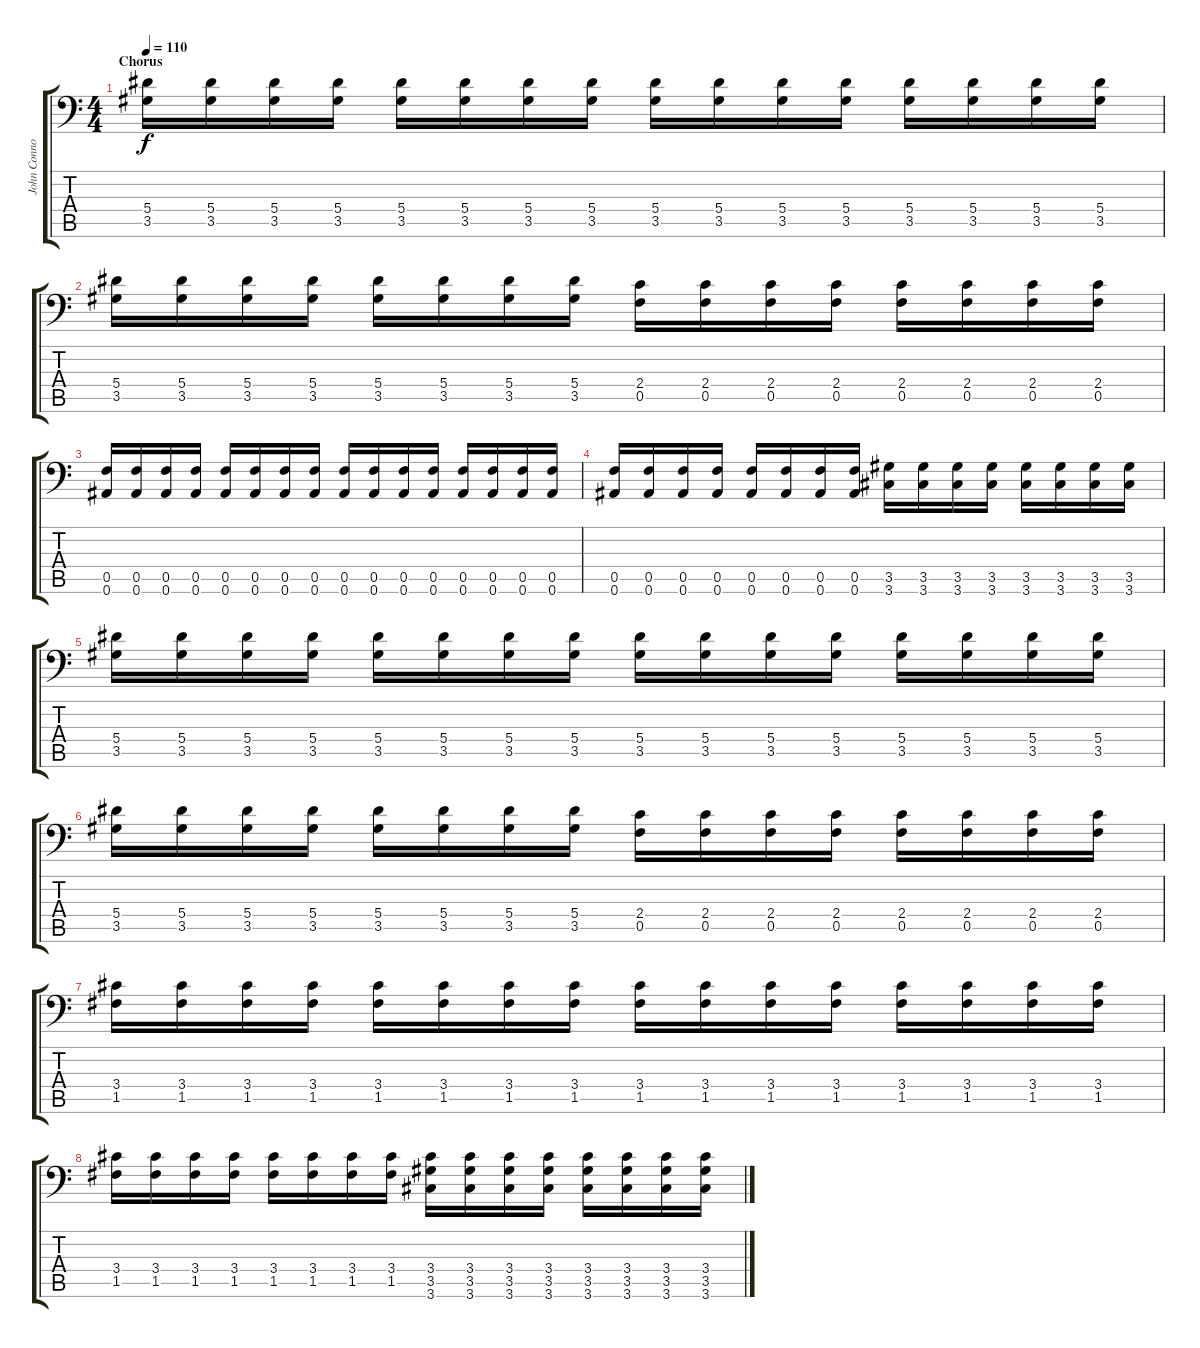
\track ("John Connolly" "John Conno") {instrument overdrivenguitar}
\staff {score tabs}
\tuning (C4 G3 Eb3 Bb2 F2 Bb1) {hide}
\ts (4 4)
\section ("" "Chorus")
\tempo 110
\clef f4
\ks c
(5.4 3.5).16{dy f volume 16 balance 8} (5.4 3.5).16 (5.4 3.5).16 (5.4 3.5).16 (5.4 3.5).16 (5.4 3.5).16 (5.4 3.5).16 (5.4 3.5).16 (5.4 3.5).16 (5.4 3.5).16 (5.4 3.5).16 (5.4 3.5).16 (5.4 3.5).16 (5.4 3.5).16 (5.4 3.5).16 (5.4 3.5).16 |
(5.4 3.5).16 (5.4 3.5).16 (5.4 3.5).16 (5.4 3.5).16 (5.4 3.5).16 (5.4 3.5).16 (5.4 3.5).16 (5.4 3.5).16 (2.4 0.5).16 (2.4 0.5).16 (2.4 0.5).16 (2.4 0.5).16 (2.4 0.5).16 (2.4 0.5).16 (2.4 0.5).16 (2.4 0.5).16 |
(0.5 0.6).16 (0.5 0.6).16 (0.5 0.6).16 (0.5 0.6).16 (0.5 0.6).16 (0.5 0.6).16 (0.5 0.6).16 (0.5 0.6).16 (0.5 0.6).16 (0.5 0.6).16 (0.5 0.6).16 (0.5 0.6).16 (0.5 0.6).16 (0.5 0.6).16 (0.5 0.6).16 (0.5 0.6).16 |
(0.5 0.6).16 (0.5 0.6).16 (0.5 0.6).16 (0.5 0.6).16 (0.5 0.6).16 (0.5 0.6).16 (0.5 0.6).16 (0.5 0.6).16 (3.5 3.6).16 (3.5 3.6).16 (3.5 3.6).16 (3.5 3.6).16 (3.5 3.6).16 (3.5 3.6).16 (3.5 3.6).16 (3.5 3.6).16 |
(5.4 3.5).16{volume 16 balance 8} (5.4 3.5).16 (5.4 3.5).16 (5.4 3.5).16 (5.4 3.5).16 (5.4 3.5).16 (5.4 3.5).16 (5.4 3.5).16 (5.4 3.5).16 (5.4 3.5).16 (5.4 3.5).16 (5.4 3.5).16 (5.4 3.5).16 (5.4 3.5).16 (5.4 3.5).16 (5.4 3.5).16 |
(5.4 3.5).16 (5.4 3.5).16 (5.4 3.5).16 (5.4 3.5).16 (5.4 3.5).16 (5.4 3.5).16 (5.4 3.5).16 (5.4 3.5).16 (2.4 0.5).16 (2.4 0.5).16 (2.4 0.5).16 (2.4 0.5).16 (2.4 0.5).16 (2.4 0.5).16 (2.4 0.5).16 (2.4 0.5).16 |
(3.4 1.5).16 (3.4 1.5).16 (3.4 1.5).16 (3.4 1.5).16 (3.4 1.5).16 (3.4 1.5).16 (3.4 1.5).16 (3.4 1.5).16 (3.4 1.5).16 (3.4 1.5).16 (3.4 1.5).16 (3.4 1.5).16 (3.4 1.5).16 (3.4 1.5).16 (3.4 1.5).16 (3.4 1.5).16 |
(3.4 1.5).16 (3.4 1.5).16 (3.4 1.5).16 (3.4 1.5).16 (3.4 1.5).16 (3.4 1.5).16 (3.4 1.5).16 (3.4 1.5).16 (3.4 3.5 3.6).16 (3.4 3.5 3.6).16 (3.4 3.5 3.6).16 (3.4 3.5 3.6).16 (3.4 3.5 3.6).16 (3.4 3.5 3.6).16 (3.4 3.5 3.6).16 (3.4 3.5 3.6).16
